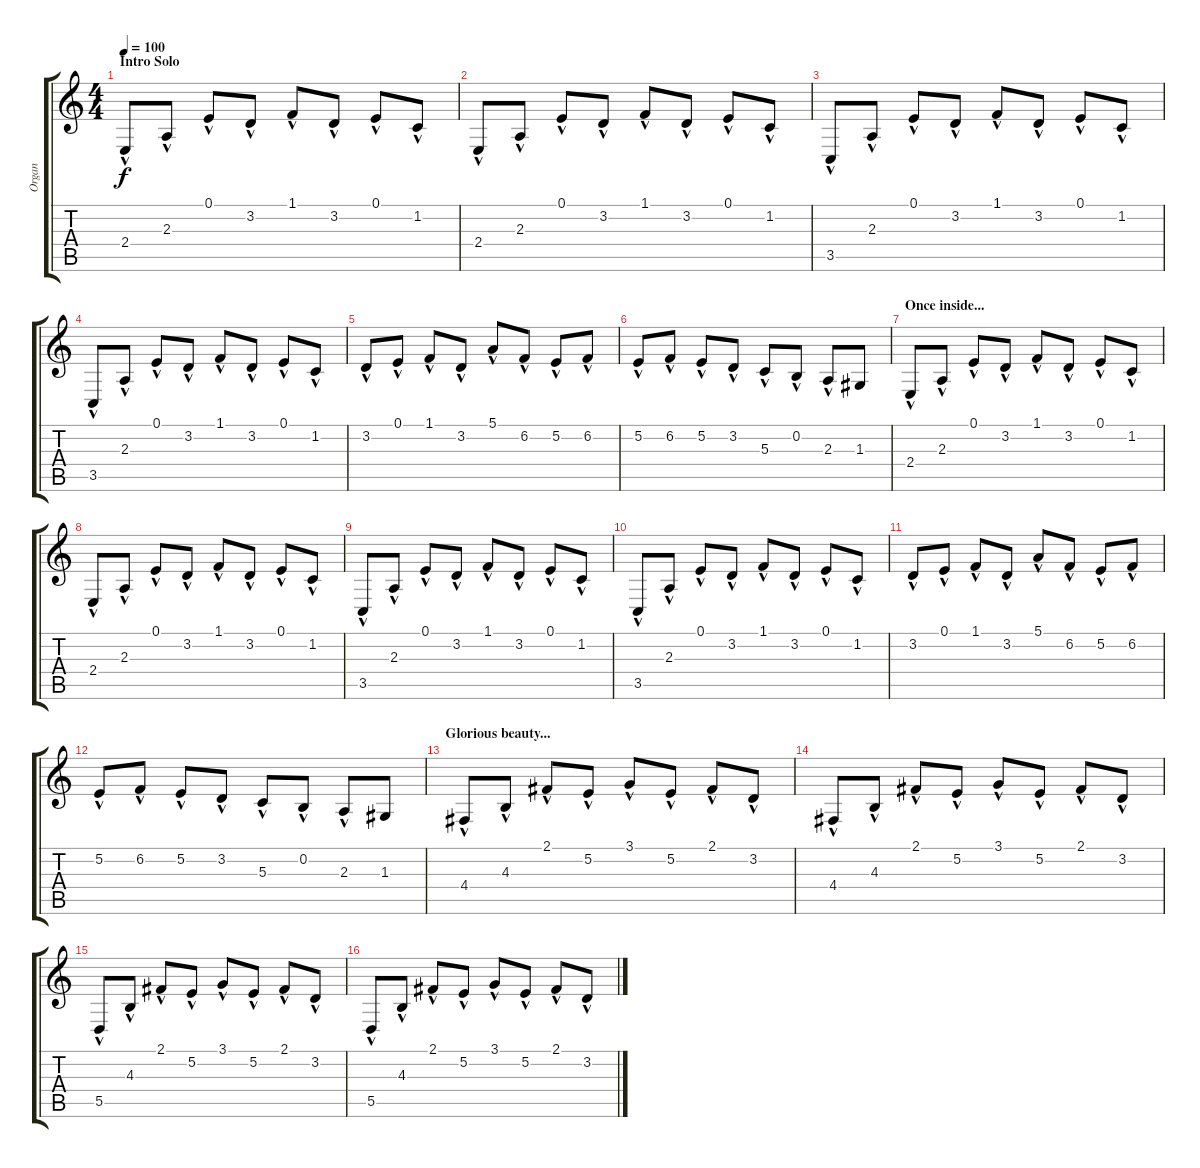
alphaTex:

\track ("Organ" "Organ") {instrument churchorgan}
\staff {score tabs}
\tuning (E4 B3 G3 D3 A2 E2) {hide}
\ts (4 4)
\section ("" "Intro Solo")
\tempo 100
\clef g2
\ks c
2.4{hac}.8{dy f instrument churchorgan} 2.3{hac}.8 0.1{hac}.8 3.2{hac}.8 1.1{hac}.8 3.2{hac}.8 0.1{hac}.8 1.2{hac}.8 |
2.4{hac}.8 2.3{hac}.8 0.1{hac}.8 3.2{hac}.8 1.1{hac}.8 3.2{hac}.8 0.1{hac}.8 1.2{hac}.8 |
3.5{hac}.8 2.3{hac}.8 0.1{hac}.8 3.2{hac}.8 1.1{hac}.8 3.2{hac}.8 0.1{hac}.8 1.2{hac}.8 |
3.5{hac}.8 2.3{hac}.8 0.1{hac}.8 3.2{hac}.8 1.1{hac}.8 3.2{hac}.8 0.1{hac}.8 1.2{hac}.8 |
3.2{hac}.8 0.1{hac}.8 1.1{hac}.8 3.2{hac}.8 5.1{hac}.8 6.2{hac}.8 5.2{hac}.8 6.2{hac}.8 |
5.2{hac}.8 6.2{hac}.8 5.2{hac}.8 3.2{hac}.8 5.3{hac}.8 0.2{hac}.8 2.3{hac}.8 1.3.8 |
\section ("" "Once inside...")
2.4{hac}.8 2.3{hac}.8 0.1{hac}.8 3.2{hac}.8 1.1{hac}.8 3.2{hac}.8 0.1{hac}.8 1.2{hac}.8 |
2.4{hac}.8 2.3{hac}.8 0.1{hac}.8 3.2{hac}.8 1.1{hac}.8 3.2{hac}.8 0.1{hac}.8 1.2{hac}.8 |
3.5{hac}.8 2.3{hac}.8 0.1{hac}.8 3.2{hac}.8 1.1{hac}.8 3.2{hac}.8 0.1{hac}.8 1.2{hac}.8 |
3.5{hac}.8 2.3{hac}.8 0.1{hac}.8 3.2{hac}.8 1.1{hac}.8 3.2{hac}.8 0.1{hac}.8 1.2{hac}.8 |
3.2{hac}.8 0.1{hac}.8 1.1{hac}.8 3.2{hac}.8 5.1{hac}.8 6.2{hac}.8 5.2{hac}.8 6.2{hac}.8 |
5.2{hac}.8 6.2{hac}.8 5.2{hac}.8 3.2{hac}.8 5.3{hac}.8 0.2{hac}.8 2.3{hac}.8 1.3.8 |
\section ("" "Glorious beauty...")
4.4{hac}.8 4.3{hac}.8 2.1{hac}.8 5.2{hac}.8 3.1{hac}.8 5.2{hac}.8 2.1{hac}.8 3.2{hac}.8 |
4.4{hac}.8 4.3{hac}.8 2.1{hac}.8 5.2{hac}.8 3.1{hac}.8 5.2{hac}.8 2.1{hac}.8 3.2{hac}.8 |
5.5{hac}.8 4.3{hac}.8 2.1{hac}.8 5.2{hac}.8 3.1{hac}.8 5.2{hac}.8 2.1{hac}.8 3.2{hac}.8 |
5.5{hac}.8 4.3{hac}.8 2.1{hac}.8 5.2{hac}.8 3.1{hac}.8 5.2{hac}.8 2.1{hac}.8 3.2{hac}.8
